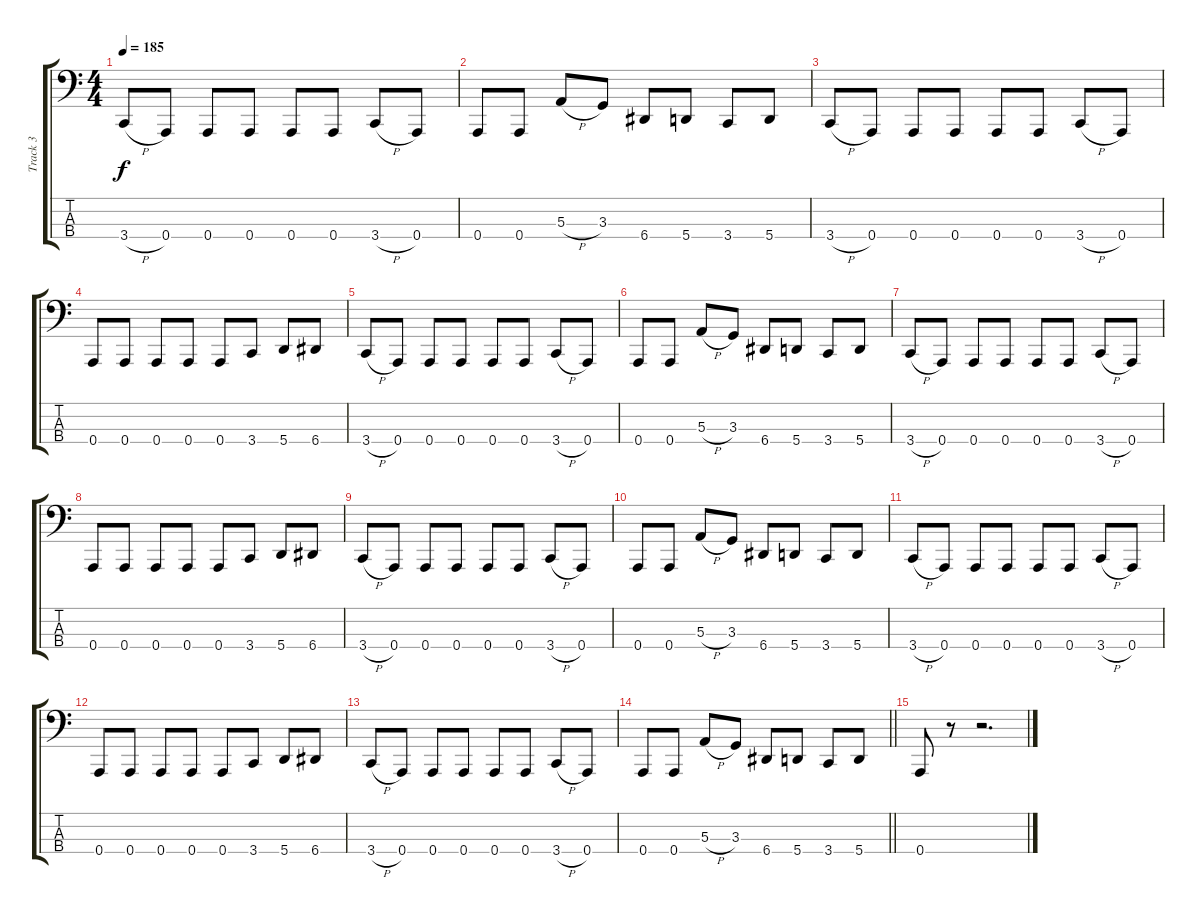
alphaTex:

\track ("Track 3" "Track 3") {instrument electricbassfinger}
\staff {score tabs}
\tuning (D2 A1 E1 A0) {hide}
\ts (4 4)
\tempo 185
\clef f4
\ks c
3.4{h}.8{dy f} 0.4.8 0.4.8 0.4.8 0.4.8 0.4.8 3.4{h}.8 0.4.8 |
0.4.8 0.4.8 5.3{h}.8 3.3.8 6.4.8 5.4.8 3.4.8 5.4.8 |
3.4{h}.8 0.4.8 0.4.8 0.4.8 0.4.8 0.4.8 3.4{h}.8 0.4.8 |
0.4.8 0.4.8 0.4.8 0.4.8 0.4.8 3.4.8 5.4.8 6.4.8 |
3.4{h}.8 0.4.8 0.4.8 0.4.8 0.4.8 0.4.8 3.4{h}.8 0.4.8 |
0.4.8 0.4.8 5.3{h}.8 3.3.8 6.4.8 5.4.8 3.4.8 5.4.8 |
3.4{h}.8 0.4.8 0.4.8 0.4.8 0.4.8 0.4.8 3.4{h}.8 0.4.8 |
0.4.8 0.4.8 0.4.8 0.4.8 0.4.8 3.4.8 5.4.8 6.4.8 |
3.4{h}.8 0.4.8 0.4.8 0.4.8 0.4.8 0.4.8 3.4{h}.8 0.4.8 |
0.4.8 0.4.8 5.3{h}.8 3.3.8 6.4.8 5.4.8 3.4.8 5.4.8 |
3.4{h}.8 0.4.8 0.4.8 0.4.8 0.4.8 0.4.8 3.4{h}.8 0.4.8 |
0.4.8 0.4.8 0.4.8 0.4.8 0.4.8 3.4.8 5.4.8 6.4.8 |
3.4{h}.8 0.4.8 0.4.8 0.4.8 0.4.8 0.4.8 3.4{h}.8 0.4.8 |
\barLineRight lightlight
0.4.8 0.4.8 5.3{h}.8 3.3.8 6.4.8 5.4.8 3.4.8 5.4.8 |
0.4.8 r.8 r.2{d}
